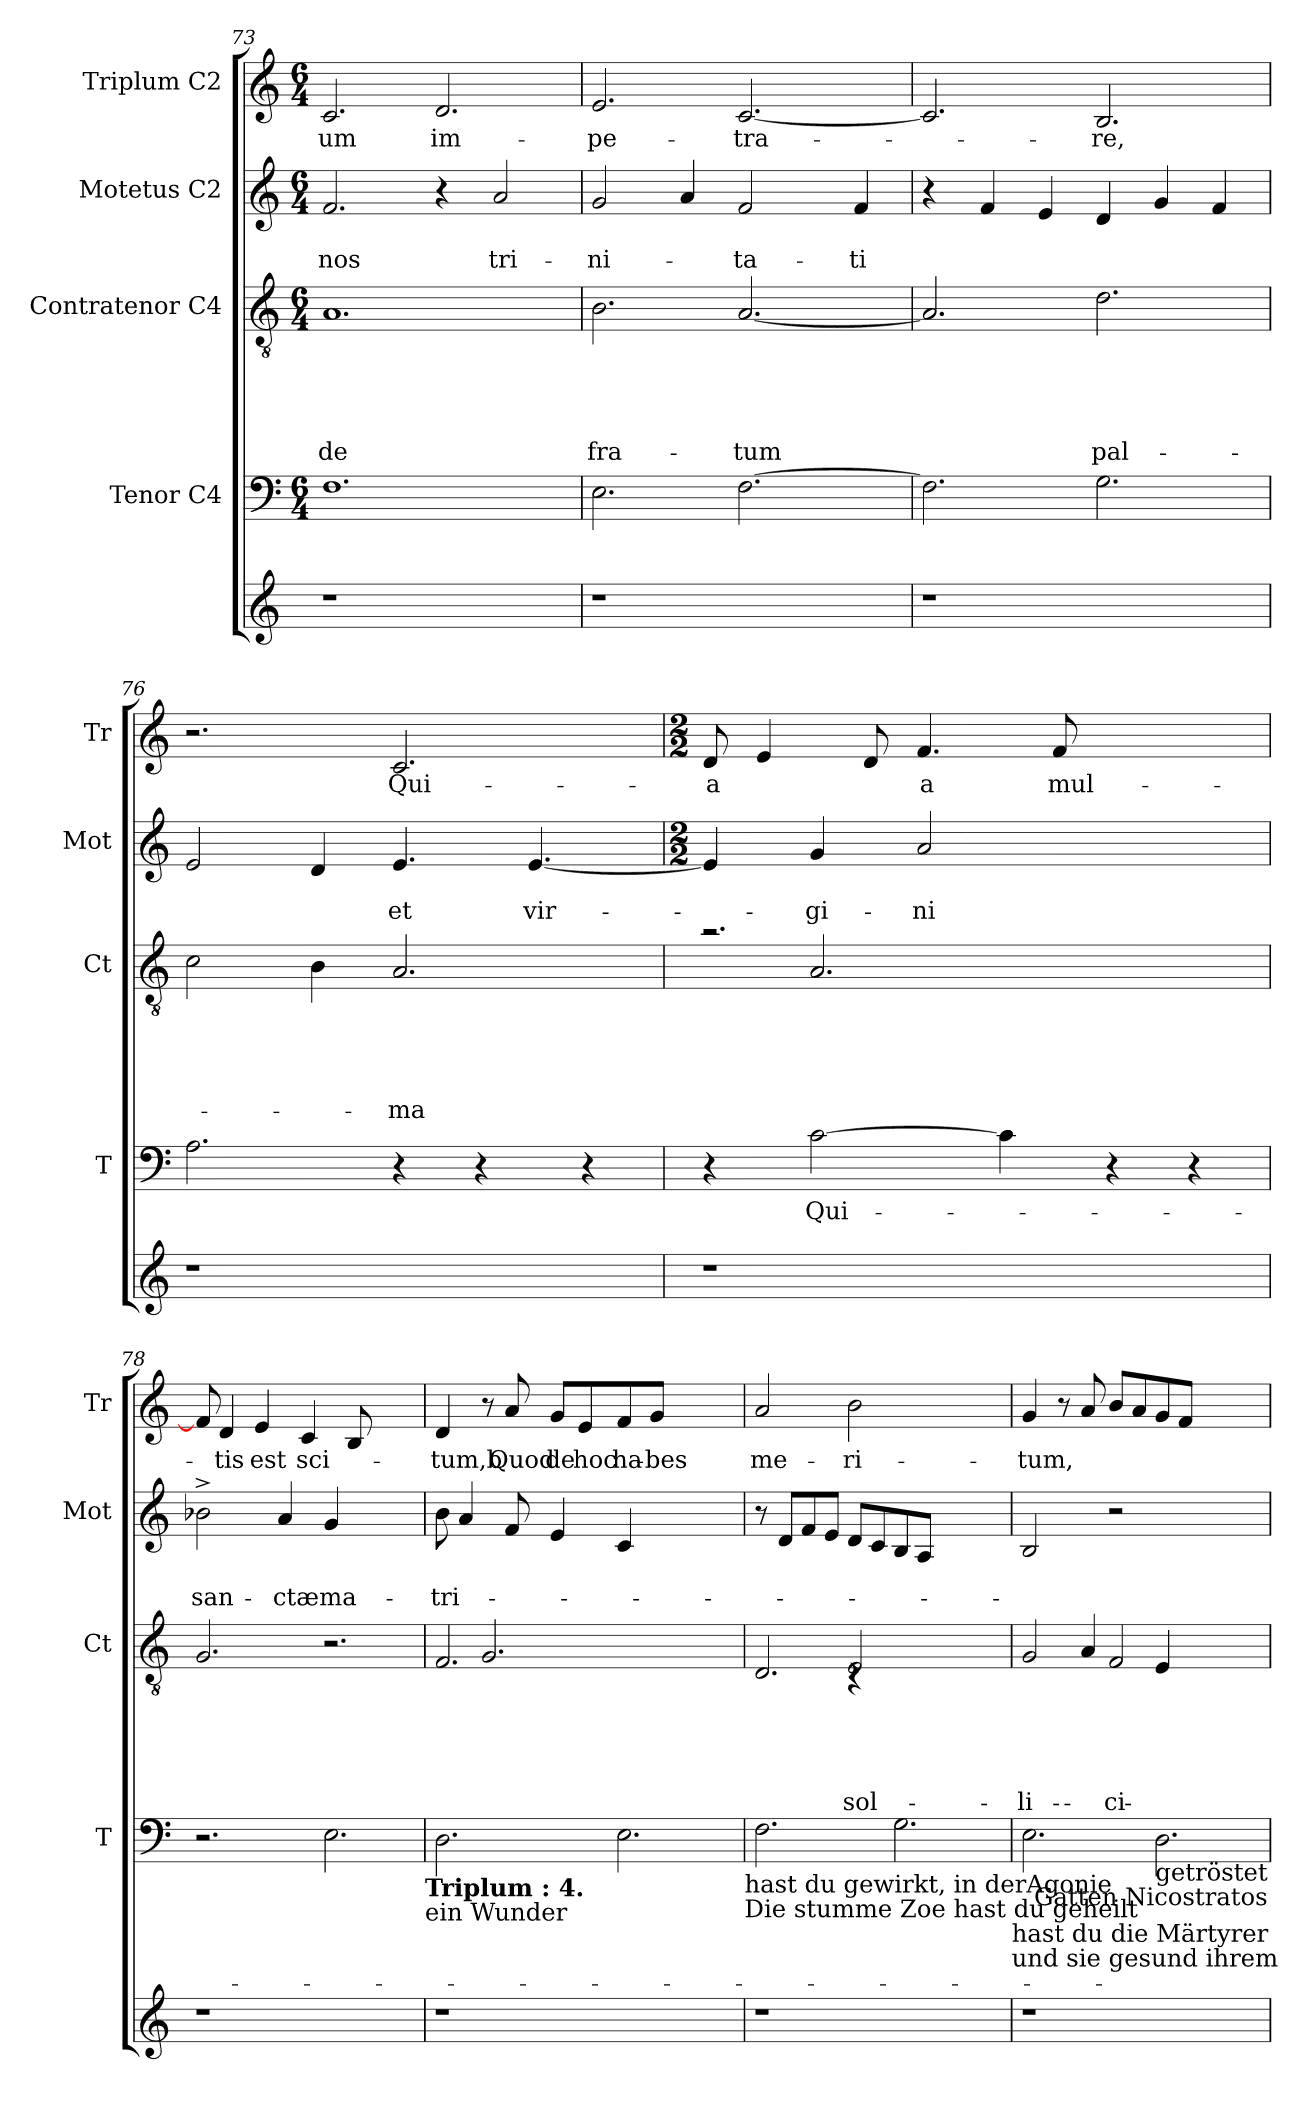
**kern	**kern	**text	**kern	**text	**text	**text	**text	**text	**kern	**text	**text	**kern	**text
*part5	*part4	*part4	*part3	*part3	*part3	*part3	*part3	*part3	*part2	*part2	*part2	*part1	*part1
*staff5	*staff4	*staff4	*staff3	*staff3	*staff3	*staff3	*staff3	*staff3	*staff2	*staff2	*staff2	*staff1	*staff1
*	*I"Tenor C4	*	*I"Contratenor C4	*	*	*	*	*	*I"Motetus C2	*	*	*I"Triplum C2	*
*	*I'T	*	*I'Ct	*	*	*	*	*	*I'Mot	*	*	*I'Tr	*
*clefG2	*clefF4	*	*clefGv2	*	*	*	*	*	*clefG2	*	*	*clefG2	*
*k[]	*k[]	*	*k[]	*	*	*	*	*	*k[]	*	*	*k[]	*
*C:	*C:	*	*C:	*	*	*	*	*	*C:	*	*	*C:	*
*	*M6/4	*	*M6/4	*	*	*	*	*	*M6/4	*	*	*M6/4	*
=73	=73	=73	=73	=73	=73	=73	=73	=73	=73	=73	=73	=73	=73
!	!	!	!	!	!	!	!	!LO:LY:b	!	!	!LO:LY:b	!	!LO:LY:b
1r	1.F	.	1.A	.	.	.	.	de	2.f/	.	nos	2.c/	-um
!	!	!	!	!	!	!	!	!	!	!	!	!	!LO:LY:b
.	.	.	.	.	.	.	.	.	4r	.	.	2.d/	im-
!	!	!	!	!	!	!	!	!	!	!	!LO:LY:b	!	!
2ryy	.	.	.	.	.	.	.	.	2a/	.	tri-	.	.
=74	=74	=74	=74	=74	=74	=74	=74	=74	=74	=74	=74	=74	=74
!	!	!	!	!	!	!	!	!LO:LY:b	!	!	!LO:LY:b	!	!LO:LY:b
1r	2.E\	.	2.B\	.	.	.	.	fra-	2g/	.	-ni-	2.e/	-pe-
.	.	.	.	.	.	.	.	.	4a/	.	.	.	.
!	!	!	!	!	!	!	!	!LO:LY:b	!	!	!LO:LY:b	!	!LO:LY:b
.	[>2.F\	.	[<2.A/	.	.	.	.	-tum	2f/	.	-ta-	[<2.c/	-tra-
2ryy	.	.	.	.	.	.	.	.	.	.	.	.	.
!	!	!	!	!	!	!	!	!	!	!	!LO:LY:b	!	!
.	.	.	.	.	.	.	.	.	4f/	.	-ti	.	.
=75	=75	=75	=75	=75	=75	=75	=75	=75	=75	=75	=75	=75	=75
1r	2.F\]	.	2.A/]	.	.	.	.	.	4r	.	.	2.c/]	.
.	.	.	.	.	.	.	.	.	4f/	.	.	.	.
.	.	.	.	.	.	.	.	.	4e/	.	.	.	.
!	!	!	!	!	!	!	!	!LO:LY:b	!	!	!	!	!LO:LY:b
.	2.G\	.	2.d\	.	.	.	.	pal-	4d/	.	.	2.B/	-re,
2ryy	.	.	.	.	.	.	.	.	4g/	.	.	.	.
.	.	.	.	.	.	.	.	.	4f/	.	.	.	.
=76	=76	=76	=76	=76	=76	=76	=76	=76	=76	=76	=76	=76	=76
1r	2.A\	.	2c\	.	.	.	.	.	2e/	.	.	2.r	.
.	.	.	4B\	.	.	.	.	.	4d/	.	.	.	.
!	!	!	!	!	!	!	!	!LO:LY:b	!	!	!LO:LY:b	!	!LO:LY:b
.	4r	.	2.A/	.	.	.	.	-ma	4.e/	.	et	2.c/	Qui-
2ryy	4r	.	.	.	.	.	.	.	.	.	.	.	.
!	!	!	!	!	!	!	!	!	!	!	!LO:LY:b	!	!
.	.	.	.	.	.	.	.	.	[<4.e/	.	vir-	.	.
.	4r	.	.	.	.	.	.	.	.	.	.	.	.
=77	=77	=77	=77	=77	=77	=77	=77	=77	=77	=77	=77	=77	=77
*	*	*	*	*	*	*	*	*	*M2/2	*	*	*M2/2	*
*	*	*	*^	*	*	*	*	*	*	*	*	*	*
!	!	!	!	!	!	!	!	!	!	!	!	!	!	!LO:LY:b
1r	4r	.	2.ra	4ryy	.	.	.	.	.	4e/]	.	.	8d/	-a
.	.	.	.	.	.	.	.	.	.	.	.	.	4e/	.
!	!	!LO:LY:b	!	!	!	!	!	!	!	!	!	!LO:LY:b	!	!
.	[2c\	Qui-	.	2.A/	.	.	.	.	.	4g/	.	-gi-	.	.
.	.	.	.	.	.	.	.	.	.	.	.	.	8d/	.
!	!	!	!	!	!	!	!	!	!	!	!	!LO:LY:b	!	!LO:LY:b
.	.	.	.	.	.	.	.	.	.	2a/	.	-ni	4.f/	a
.	4c\]	.	2ryy	.	.	.	.	.	.	.	.	.	.	.
!	!	!	!	!	!	!	!	!	!	!	!	!	!	!LO:LY:b
.	.	.	.	.	.	.	.	.	.	.	.	.	[>8f/	mul-
2ryy	4r	.	.	2ryy	.	.	.	.	.	2ryy	.	.	2ryy	.
.	4r	.	4ryy	.	.	.	.	.	.	.	.	.	.	.
*	*	*	*v	*v	*	*	*	*	*	*	*	*	*	*
!!LO:PB:g=z
=78	=78	=78	=78	=78	=78	=78	=78	=78	=78	=78	=78	=78	=78
!	!	!	!	!	!	!	!	!	!	!	!LO:LY:b	!	!
1r	2.r	.	2.G/	.	.	.	.	.	2b-^>\	.	san-	8f/]	.
!	!	!	!	!	!	!	!	!	!	!	!	!	!LO:LY:b
.	.	.	.	.	.	.	.	.	.	.	.	4d/	-tis
!	!	!	!	!	!	!	!	!	!	!	!	!	!LO:LY:b
.	.	.	.	.	.	.	.	.	.	.	.	4e/	est
!	!	!	!	!	!	!	!	!	!	!	!LO:LY:b	!	!
.	.	.	.	.	.	.	.	.	4a/	.	-ctæ	.	.
!	!	!	!	!	!	!	!	!	!	!	!	!	!LO:LY:b
.	.	.	.	.	.	.	.	.	.	.	.	4c/	sci-
!	!	!	!	!	!	!	!	!	!	!	!LO:LY:b	!	!
.	2.E\	.	2.r	.	.	.	.	.	4g/	.	ma-	.	.
.	.	.	.	.	.	.	.	.	.	.	.	8B/	.
2ryy	.	.	.	.	.	.	.	.	2ryy	.	.	2ryy	.
!	!LO:TX:b:B:t=Triplum &colon; 4.	!	!	!	!	!	!	!	!	!	!	!	!
!	!LO:TX:b:t=ein Wunder	!	!	!	!	!	!	!	!	!	!	!	!
=79	=79	=79	=79	=79	=79	=79	=79	=79	=79	=79	=79	=79	=79
*	*	*	*^	*	*	*	*	*	*	*	*	*	*
!	!	!	!	!	!	!	!	!	!	!	!	!LO:LY:b	!	!LO:LY:b:rj
1r	2.D\	.	2.F/	4ryy	.	.	.	.	.	8b\	.	-tri-	4d/	-tum,b
.	.	.	.	.	.	.	.	.	.	4a/	.	.	.	.
.	.	.	.	2.G/	.	.	.	.	.	.	.	.	8r	.
!	!	!	!	!	!	!	!	!	!	!	!	!	!	!LO:LY:b
.	.	.	.	.	.	.	.	.	.	8f/	.	.	8a/	Quod
!	!	!	!	!	!	!	!	!	!	!	!	!	!	!LO:LY:b
.	.	.	.	.	.	.	.	.	.	4e/	.	.	8g/L	de
!	!	!	!	!	!	!	!	!	!	!	!	!	!	!LO:LY:b
.	.	.	.	.	.	.	.	.	.	.	.	.	8e/	hoc
!	!	!	!	!	!	!	!	!	!	!	!	!	!	!LO:LY:b
.	2.E\	.	2ryy	.	.	.	.	.	.	4c/	.	.	8f/	ha-
!	!	!	!	!	!	!	!	!	!	!	!	!	!	!LO:LY:b
.	.	.	.	.	.	.	.	.	.	.	.	.	8g/J	-bes
2ryy	.	.	.	2ryy	.	.	.	.	.	2ryy	.	.	2ryy	.
.	.	.	4ryy	.	.	.	.	.	.	.	.	.	.	.
*	*	*	*v	*v	*	*	*	*	*	*	*	*	*	*
!	!LO:TX:b:t=hast du gewirkt, in derAgonie	!	!	!	!	!	!	!	!	!	!	!	!
!	!LO:TX:b:t=Die stumme Zoe hast du geheilt	!	!	!	!	!	!	!	!	!	!	!	!
=80	=80	=80	=80	=80	=80	=80	=80	=80	=80	=80	=80	=80	=80
*	*	*	*^	*	*	*	*	*	*	*	*	*	*
*	*	*	*	*^	*	*	*	*	*	*	*	*	*	*
!	!	!	!	!	!	!	!	!	!	!	!	!	!	!	!LO:LY:b
1r	2.F\	.	2.D/	2ryy	2ryy	.	.	.	.	.	8r	.	.	2a/	me-
.	.	.	.	.	.	.	.	.	.	.	8d/L	.	.	.	.
.	.	.	.	.	.	.	.	.	.	.	8f/	.	.	.	.
.	.	.	.	.	.	.	.	.	.	.	8e/J	.	.	.	.
!	!	!	!	!	!	!	!	!	!	!LO:LY:b	!	!	!	!	!LO:LY:b
.	.	.	.	4rC	2E/	.	.	.	.	sol-	8d/L	.	.	2b\	-ri-
.	.	.	.	.	.	.	.	.	.	.	8c/	.	.	.	.
.	2.G\	.	2ryy	2ryy	.	.	.	.	.	.	8B/	.	.	.	.
.	.	.	.	.	.	.	.	.	.	.	8A/J	.	.	.	.
2ryy	.	.	.	.	2ryy	.	.	.	.	.	2ryy	.	.	2ryy	.
.	.	.	4ryy	4ryy	.	.	.	.	.	.	.	.	.	.	.
!	!LO:TX:b:t=hast du die Märtyrer	!	!	!	!	!	!	!	!	!	!	!	!	!	!
!	!LO:TX:b:t=und sie gesund ihrem	!	!	!	!	!	!	!	!	!	!	!	!	!	!
=81	=81	=81	=81	=81	=81	=81	=81	=81	=81	=81	=81	=81	=81	=81	=81
!	!	!	!	!	!	!	!	!	!	!LO:LY:b	!	!	!	!	!LO:LY:b
1r	2.E\	.	2G/	4.ryy	2.ryy	.	.	.	.	-li-	2B/	.	.	4g/	-tum,
.	.	.	.	.	.	.	.	.	.	.	.	.	.	8r	.
.	.	.	.	4A/	.	.	.	.	.	.	.	.	.	8a/	.
!	!	!	!	!	!	!	!	!	!	!LO:LY:b	!	!	!	!	!
.	.	.	2F/	.	.	.	.	.	.	-ci-	2r	.	.	8b/L	.
.	.	.	.	2ryy	.	.	.	.	.	.	.	.	.	8a/	.
.	2.D\	.	.	.	4E/	.	.	.	.	.	.	.	.	8g/	.
.	.	.	.	.	.	.	.	.	.	.	.	.	.	8f/J	.
2ryy	.	.	2ryy	.	2ryy	.	.	.	.	.	2ryy	.	.	2ryy	.
.	.	.	.	4.ryy	.	.	.	.	.	.	.	.	.	.	.
*	*	*	*	*v	*v	*	*	*	*	*	*	*	*	*	*
!	!LO:TX:b:t=getröstet	!	!	!	!	!	!	!	!	!	!	!	!	!
!	!LO:TX:b:t=Gatten Nicostratos	!	!	!	!	!	!	!	!	!	!	!	!	!
*	*	*	*v	*v	*	*	*	*	*	*	*	*	*	*
=	=	=	=	=	=	=	=	=	=	=	=	=	=
*-	*-	*-	*-	*-	*-	*-	*-	*-	*-	*-	*-	*-	*-
